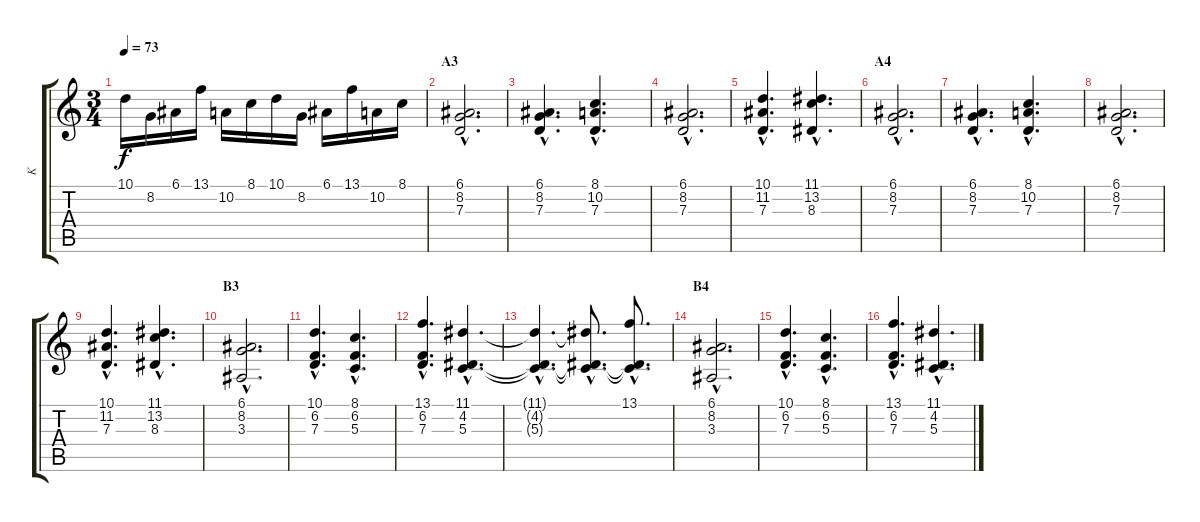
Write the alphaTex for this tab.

\track ("K" "K") {instrument synthbrass1}
\staff {score tabs}
\tuning (E4 B3 G3 D3 A2 E2) {hide}
\ts (3 4)
\tempo 73
\clef g2
\ks c
10.1.16{dy f instrument musicbox} 8.2.16 6.1.16 13.1.16 10.2.16 8.1.16 10.1.16 8.2.16 6.1.16 13.1.16 10.2.16 8.1.16 |
\section ("" "A3")
(6.1{hac} 8.2{hac} 7.3{hac}).2{d instrument stringensemble1} |
(6.1{hac} 8.2{hac} 7.3{hac}).4{d} (8.1{hac} 10.2{hac} 7.3{hac}).4{d} |
(6.1{hac} 8.2{hac} 7.3{hac}).2{d} |
(10.1{hac} 11.2{hac} 7.3{hac}).4{d} (11.1{hac} 13.2{hac} 8.3{hac}).4{d} |
\section ("" "A4")
(6.1{hac} 8.2{hac} 7.3{hac}).2{d} |
(6.1{hac} 8.2{hac} 7.3{hac}).4{d} (8.1{hac} 10.2{hac} 7.3{hac}).4{d} |
(6.1{hac} 8.2{hac} 7.3{hac}).2{d} |
(10.1{hac} 11.2{hac} 7.3{hac}).4{d} (11.1{hac} 13.2{hac} 8.3{hac}).4{d} |
\section ("" "B3")
(6.1{hac} 8.2{hac} 3.3{hac}).2{d} |
(10.1{hac} 6.2{hac} 7.3{hac}).4{d} (8.1{hac} 6.2{hac} 5.3{hac}).4{d} |
(13.1{hac} 6.2{hac} 7.3{hac}).4{d} (11.1{hac} 4.2{hac} 5.3{hac}).4{d} |
(11.1{hac t} 4.2{hac t} 5.3{hac t}).4{d} (11.1{hac t} 4.2{hac t} 5.3{hac t}).8{d} (13.1{hac} 4.2{hac t} 5.3{hac t}).8{d} |
\section ("" "B4")
(6.1{hac} 8.2{hac} 3.3{hac}).2{d} |
(10.1{hac} 6.2{hac} 7.3{hac}).4{d} (8.1{hac} 6.2{hac} 5.3{hac}).4{d} |
(13.1{hac} 6.2{hac} 7.3{hac}).4{d} (11.1{hac} 4.2{hac} 5.3{hac}).4{d}
